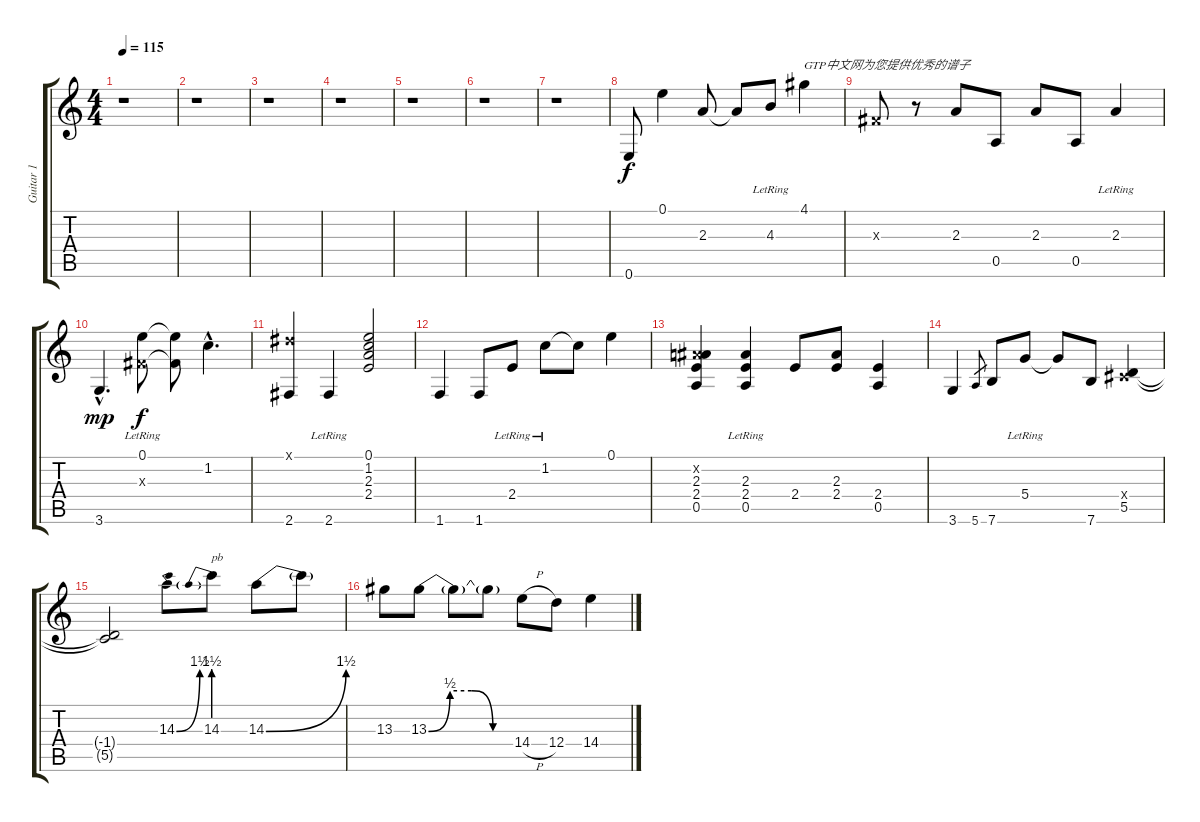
\track ("Guitar 1" "Guitar 1") {instrument overdrivenguitar}
\staff {score tabs}
\tuning (E4 B3 G3 D3 A2 E2) {hide}
\ts (4 4)
\tempo 115
\clef g2
\ks c
r.1{dy f instrument overdrivenguitar} |
r.1 |
r.1 |
r.1 |
r.1 |
r.1 |
r.1 |
0.6.8 0.1.4 2.3.8 2.3{t}.8 4.3{lr}.8 4.1.4{txt "GTP中文网为您提供优秀的谱子"} |
-1.3{x}.8{volume 8} r.8 2.3.8 0.5.8 2.3.8 0.5.8 2.3{lr}.4{volume 10} |
3.6{hac}.4{d dy mp} (0.1{lr} -1.3{x}).8{dy f} (0.1{t} -1.3{t}).8 1.2{hac}.4{d} |
(-1.1{x} 2.6).4{volume 8} 2.6{lr}.4 (0.1 1.2 2.3 2.4).2 |
1.6.4 1.6.8 2.4{lr}.8 1.2{lr}.8 1.2{t}.8 0.1.4 |
(-1.2{x} 2.3 2.4 0.5).4 (2.3 2.4 0.5{lr}).4 2.4.8 (2.3 2.4).8 (2.4 0.5).4 |
3.6.4 5.6.8{gr} 7.6.8 5.4{lr}.8 5.4{t}.8 7.6.8 (-1.4{x} 5.5).4 |
(-1.4{t} 5.5{t}).2 14.3{be (bend 0 0 60 6)}.8{volume 13} 14.3{be (prebend 0 6 60 6)}.8{txt "pb"} 14.3{be (bend 0 0 60 6)}.8 14.3{t}.8 |
13.3.8 13.3{be (custom 0 0 15 2 30 2 45 0 60 0)}.8 13.3{t}.8 13.3{t}.8 14.4{h}.8 12.4.8 14.4.4
